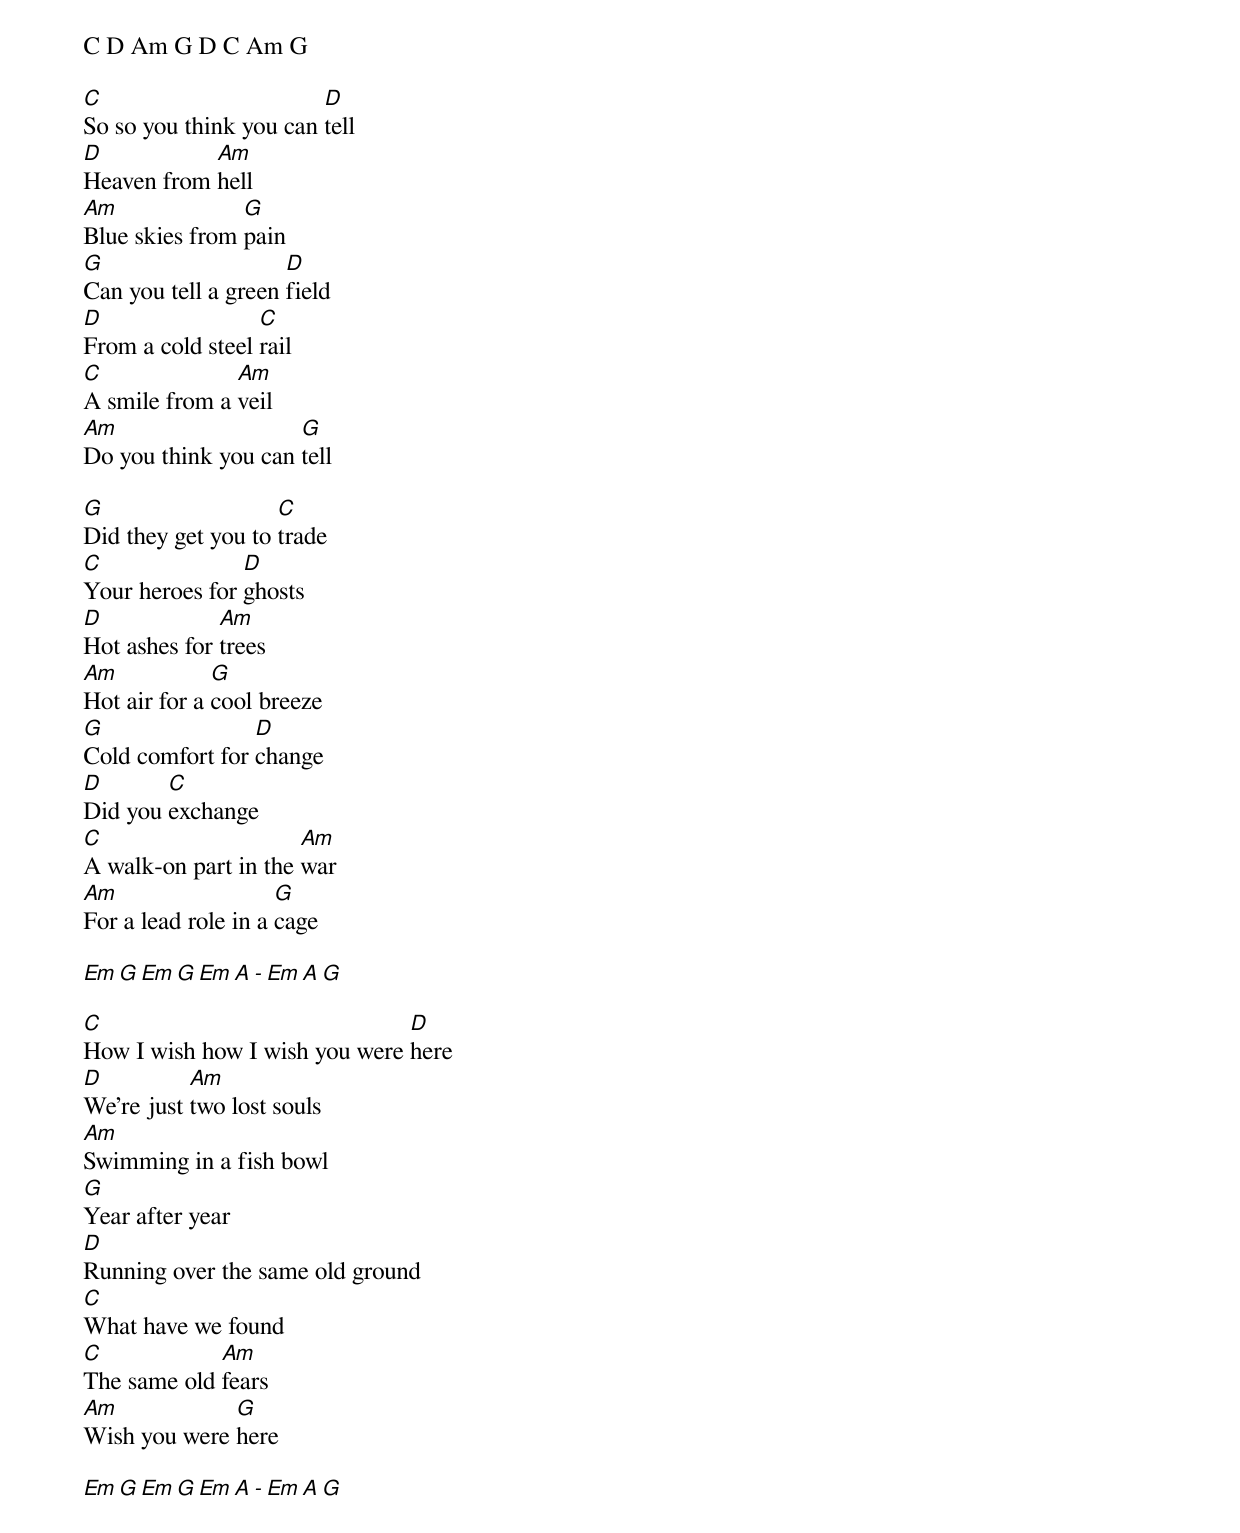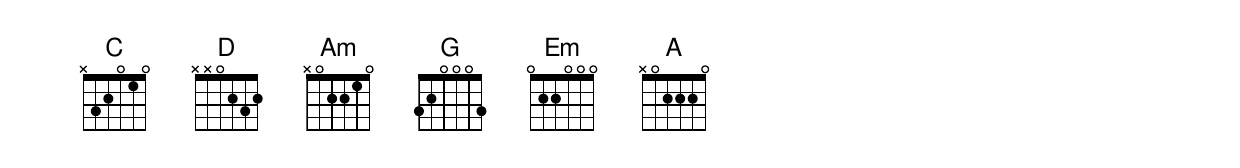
C D Am G D C Am G

C                       D
So so you think you can tell
D           Am
Heaven from hell
Am              G
Blue skies from pain
G                    D
Can you tell a green field
D                 C
From a cold steel rail
C              Am
A smile from a veil
Am                   G
Do you think you can tell

G                   C
Did they get you to trade
C               D
Your heroes for ghosts
D             Am
Hot ashes for trees
Am            G
Hot air for a cool breeze
G                D
Cold comfort for change
D       C
Did you exchange
C                     Am
A walk-on part in the war
Am                   G
For a lead role in a cage

Em G Em G Em A - Em A G

C                              D
How I wish how I wish you were here
D          Am
We're just two lost souls
Am
Swimming in a fish bowl
G
Year after year
D
Running over the same old ground
C
What have we found
C            Am
The same old fears
Am            G
Wish you were here

Em G Em G Em A - Em A G
